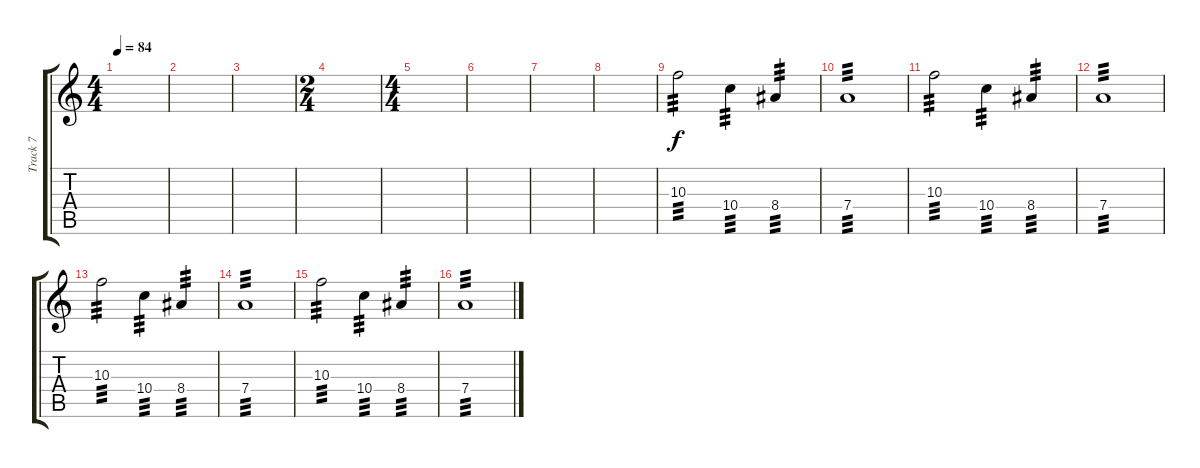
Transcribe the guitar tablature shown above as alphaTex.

\track ("Track 7" "Track 7") {instrument distortionguitar}
\staff {score tabs}
\tuning (E4 B3 G3 D3 A2 E2) {hide}
\ts (4 4)
\tempo 84
\clef g2
\ks c
|
|
|
\ts (2 4)
|
\ts (4 4)
|
|
|
|
10.3.2{tp 3} 10.4.4{tp 3} 8.4.4{tp 3} |
7.4.1{tp 3} |
10.3.2{tp 3} 10.4.4{tp 3} 8.4.4{tp 3} |
7.4.1{tp 3} |
10.3.2{tp 3} 10.4.4{tp 3} 8.4.4{tp 3} |
7.4.1{tp 3} |
10.3.2{tp 3} 10.4.4{tp 3} 8.4.4{tp 3} |
7.4.1{tp 3}
